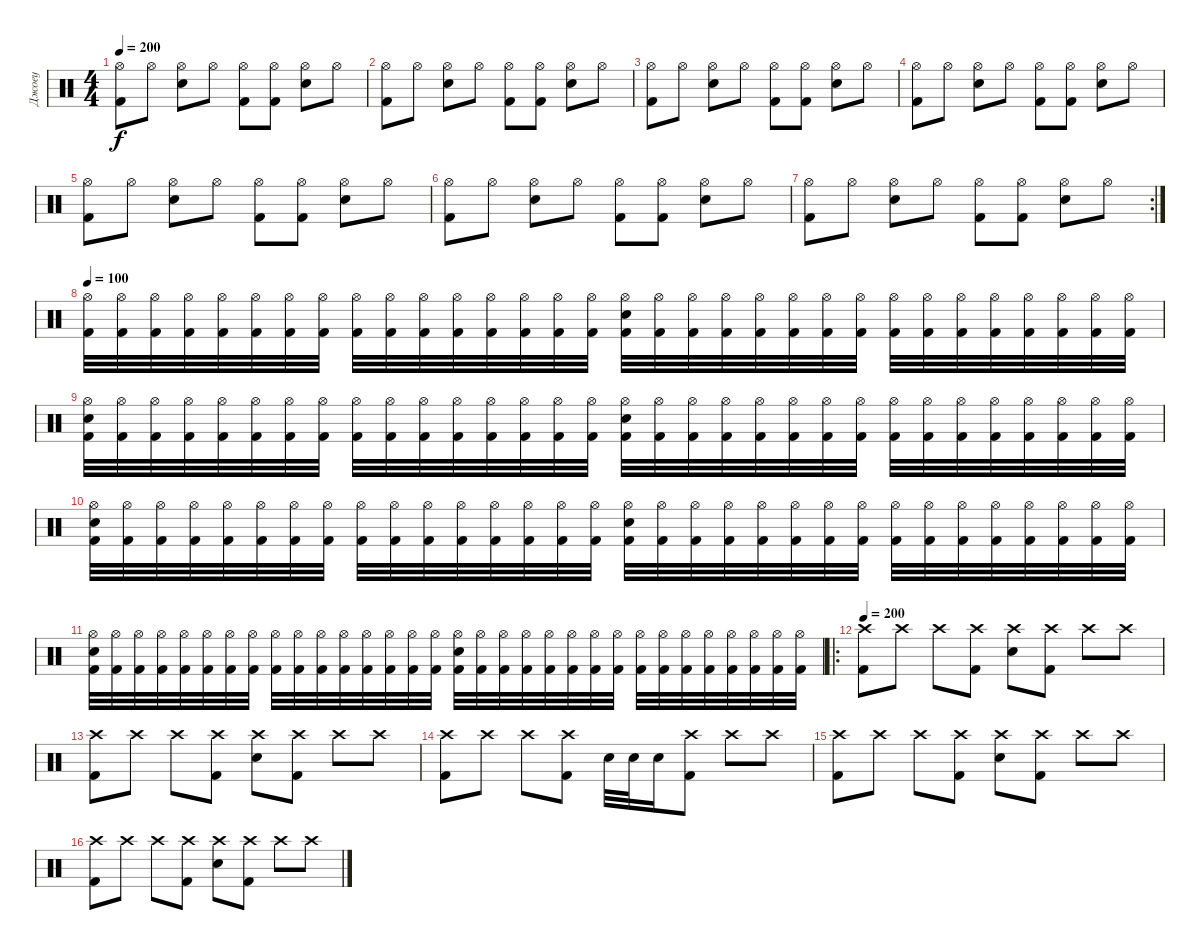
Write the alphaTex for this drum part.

\track ("Джоеу" "Джоеу") {instrument percussion}
\staff {score}
\articulation defaults
\ts (4 4)
\tempo 200
\clef neutral
\ks c
("Hi-Hat (open)" "Kick (hit) 2").8{dy f} "Hi-Hat (open)".8 ("Hi-Hat (open)" "Electric Snare (hit)").8 "Hi-Hat (open)".8 ("Hi-Hat (open)" "Kick (hit) 2").8 ("Hi-Hat (open)" "Kick (hit) 2").8 ("Hi-Hat (open)" "Electric Snare (hit)").8 "Hi-Hat (open)".8 |
("Hi-Hat (open)" "Kick (hit) 2").8 "Hi-Hat (open)".8 ("Hi-Hat (open)" "Electric Snare (hit)").8 "Hi-Hat (open)".8 ("Hi-Hat (open)" "Kick (hit) 2").8 ("Hi-Hat (open)" "Kick (hit) 2").8 ("Hi-Hat (open)" "Electric Snare (hit)").8 "Hi-Hat (open)".8 |
("Hi-Hat (open)" "Kick (hit) 2").8 "Hi-Hat (open)".8 ("Hi-Hat (open)" "Electric Snare (hit)").8 "Hi-Hat (open)".8 ("Hi-Hat (open)" "Kick (hit) 2").8 ("Hi-Hat (open)" "Kick (hit) 2").8 ("Hi-Hat (open)" "Electric Snare (hit)").8 "Hi-Hat (open)".8 |
("Hi-Hat (open)" "Kick (hit) 2").8 "Hi-Hat (open)".8 ("Hi-Hat (open)" "Electric Snare (hit)").8 "Hi-Hat (open)".8 ("Hi-Hat (open)" "Kick (hit) 2").8 ("Hi-Hat (open)" "Kick (hit) 2").8 ("Hi-Hat (open)" "Electric Snare (hit)").8 "Hi-Hat (open)".8 |
("Hi-Hat (open)" "Kick (hit) 2").8 "Hi-Hat (open)".8 ("Hi-Hat (open)" "Electric Snare (hit)").8 "Hi-Hat (open)".8 ("Hi-Hat (open)" "Kick (hit) 2").8 ("Hi-Hat (open)" "Kick (hit) 2").8 ("Hi-Hat (open)" "Electric Snare (hit)").8 "Hi-Hat (open)".8 |
("Hi-Hat (open)" "Kick (hit) 2").8 "Hi-Hat (open)".8 ("Hi-Hat (open)" "Electric Snare (hit)").8 "Hi-Hat (open)".8 ("Hi-Hat (open)" "Kick (hit) 2").8 ("Hi-Hat (open)" "Kick (hit) 2").8 ("Hi-Hat (open)" "Electric Snare (hit)").8 "Hi-Hat (open)".8 |
\rc 2
("Hi-Hat (open)" "Kick (hit) 2").8 "Hi-Hat (open)".8 ("Hi-Hat (open)" "Electric Snare (hit)").8 "Hi-Hat (open)".8 ("Hi-Hat (open)" "Kick (hit) 2").8 ("Hi-Hat (open)" "Kick (hit) 2").8 ("Hi-Hat (open)" "Electric Snare (hit)").8 "Hi-Hat (open)".8 |
\tempo 100
("Hi-Hat (open)" "Kick (hit) 2").32 ("Hi-Hat (open)" "Kick (hit) 2").32 ("Hi-Hat (open)" "Kick (hit) 2").32 ("Hi-Hat (open)" "Kick (hit) 2").32 ("Hi-Hat (open)" "Kick (hit) 2").32 ("Hi-Hat (open)" "Kick (hit) 2").32 ("Hi-Hat (open)" "Kick (hit) 2").32 ("Hi-Hat (open)" "Kick (hit) 2").32 ("Hi-Hat (open)" "Kick (hit) 2").32 ("Hi-Hat (open)" "Kick (hit) 2").32 ("Hi-Hat (open)" "Kick (hit) 2").32 ("Hi-Hat (open)" "Kick (hit) 2").32 ("Hi-Hat (open)" "Kick (hit) 2").32 ("Hi-Hat (open)" "Kick (hit) 2").32 ("Hi-Hat (open)" "Kick (hit) 2").32 ("Hi-Hat (open)" "Kick (hit) 2").32 ("Hi-Hat (open)" "Kick (hit) 2" "Electric Snare (hit)").32 ("Hi-Hat (open)" "Kick (hit) 2").32 ("Hi-Hat (open)" "Kick (hit) 2").32 ("Hi-Hat (open)" "Kick (hit) 2").32 ("Hi-Hat (open)" "Kick (hit) 2").32 ("Hi-Hat (open)" "Kick (hit) 2").32 ("Hi-Hat (open)" "Kick (hit) 2").32 ("Hi-Hat (open)" "Kick (hit) 2").32 ("Hi-Hat (open)" "Kick (hit) 2").32 ("Hi-Hat (open)" "Kick (hit) 2").32 ("Hi-Hat (open)" "Kick (hit) 2").32 ("Hi-Hat (open)" "Kick (hit) 2").32 ("Hi-Hat (open)" "Kick (hit) 2").32 ("Hi-Hat (open)" "Kick (hit) 2").32 ("Hi-Hat (open)" "Kick (hit) 2").32 ("Hi-Hat (open)" "Kick (hit) 2").32 |
("Hi-Hat (open)" "Kick (hit) 2" "Electric Snare (hit)").32 ("Hi-Hat (open)" "Kick (hit) 2").32 ("Hi-Hat (open)" "Kick (hit) 2").32 ("Hi-Hat (open)" "Kick (hit) 2").32 ("Hi-Hat (open)" "Kick (hit) 2").32 ("Hi-Hat (open)" "Kick (hit) 2").32 ("Hi-Hat (open)" "Kick (hit) 2").32 ("Hi-Hat (open)" "Kick (hit) 2").32 ("Hi-Hat (open)" "Kick (hit) 2").32 ("Hi-Hat (open)" "Kick (hit) 2").32 ("Hi-Hat (open)" "Kick (hit) 2").32 ("Hi-Hat (open)" "Kick (hit) 2").32 ("Hi-Hat (open)" "Kick (hit) 2").32 ("Hi-Hat (open)" "Kick (hit) 2").32 ("Hi-Hat (open)" "Kick (hit) 2").32 ("Hi-Hat (open)" "Kick (hit) 2").32 ("Hi-Hat (open)" "Kick (hit) 2" "Electric Snare (hit)").32 ("Hi-Hat (open)" "Kick (hit) 2").32 ("Hi-Hat (open)" "Kick (hit) 2").32 ("Hi-Hat (open)" "Kick (hit) 2").32 ("Hi-Hat (open)" "Kick (hit) 2").32 ("Hi-Hat (open)" "Kick (hit) 2").32 ("Hi-Hat (open)" "Kick (hit) 2").32 ("Hi-Hat (open)" "Kick (hit) 2").32 ("Hi-Hat (open)" "Kick (hit) 2").32 ("Hi-Hat (open)" "Kick (hit) 2").32 ("Hi-Hat (open)" "Kick (hit) 2").32 ("Hi-Hat (open)" "Kick (hit) 2").32 ("Hi-Hat (open)" "Kick (hit) 2").32 ("Hi-Hat (open)" "Kick (hit) 2").32 ("Hi-Hat (open)" "Kick (hit) 2").32 ("Hi-Hat (open)" "Kick (hit) 2").32 |
("Hi-Hat (open)" "Kick (hit) 2" "Electric Snare (hit)").32 ("Hi-Hat (open)" "Kick (hit) 2").32 ("Hi-Hat (open)" "Kick (hit) 2").32 ("Hi-Hat (open)" "Kick (hit) 2").32 ("Hi-Hat (open)" "Kick (hit) 2").32 ("Hi-Hat (open)" "Kick (hit) 2").32 ("Hi-Hat (open)" "Kick (hit) 2").32 ("Hi-Hat (open)" "Kick (hit) 2").32 ("Hi-Hat (open)" "Kick (hit) 2").32 ("Hi-Hat (open)" "Kick (hit) 2").32 ("Hi-Hat (open)" "Kick (hit) 2").32 ("Hi-Hat (open)" "Kick (hit) 2").32 ("Hi-Hat (open)" "Kick (hit) 2").32 ("Hi-Hat (open)" "Kick (hit) 2").32 ("Hi-Hat (open)" "Kick (hit) 2").32 ("Hi-Hat (open)" "Kick (hit) 2").32 ("Hi-Hat (open)" "Kick (hit) 2" "Electric Snare (hit)").32 ("Hi-Hat (open)" "Kick (hit) 2").32 ("Hi-Hat (open)" "Kick (hit) 2").32 ("Hi-Hat (open)" "Kick (hit) 2").32 ("Hi-Hat (open)" "Kick (hit) 2").32 ("Hi-Hat (open)" "Kick (hit) 2").32 ("Hi-Hat (open)" "Kick (hit) 2").32 ("Hi-Hat (open)" "Kick (hit) 2").32 ("Hi-Hat (open)" "Kick (hit) 2").32 ("Hi-Hat (open)" "Kick (hit) 2").32 ("Hi-Hat (open)" "Kick (hit) 2").32 ("Hi-Hat (open)" "Kick (hit) 2").32 ("Hi-Hat (open)" "Kick (hit) 2").32 ("Hi-Hat (open)" "Kick (hit) 2").32 ("Hi-Hat (open)" "Kick (hit) 2").32 ("Hi-Hat (open)" "Kick (hit) 2").32 |
("Hi-Hat (open)" "Kick (hit) 2" "Electric Snare (hit)").32 ("Hi-Hat (open)" "Kick (hit) 2").32 ("Hi-Hat (open)" "Kick (hit) 2").32 ("Hi-Hat (open)" "Kick (hit) 2").32 ("Hi-Hat (open)" "Kick (hit) 2").32 ("Hi-Hat (open)" "Kick (hit) 2").32 ("Hi-Hat (open)" "Kick (hit) 2").32 ("Hi-Hat (open)" "Kick (hit) 2").32 ("Hi-Hat (open)" "Kick (hit) 2").32 ("Hi-Hat (open)" "Kick (hit) 2").32 ("Hi-Hat (open)" "Kick (hit) 2").32 ("Hi-Hat (open)" "Kick (hit) 2").32 ("Hi-Hat (open)" "Kick (hit) 2").32 ("Hi-Hat (open)" "Kick (hit) 2").32 ("Hi-Hat (open)" "Kick (hit) 2").32 ("Hi-Hat (open)" "Kick (hit) 2").32 ("Hi-Hat (open)" "Kick (hit) 2" "Electric Snare (hit)").32 ("Hi-Hat (open)" "Kick (hit) 2").32 ("Hi-Hat (open)" "Kick (hit) 2").32 ("Hi-Hat (open)" "Kick (hit) 2").32 ("Hi-Hat (open)" "Kick (hit) 2").32 ("Hi-Hat (open)" "Kick (hit) 2").32 ("Hi-Hat (open)" "Kick (hit) 2").32 ("Hi-Hat (open)" "Kick (hit) 2").32 ("Hi-Hat (open)" "Kick (hit) 2").32 ("Hi-Hat (open)" "Kick (hit) 2").32 ("Hi-Hat (open)" "Kick (hit) 2").32 ("Hi-Hat (open)" "Kick (hit) 2").32 ("Hi-Hat (open)" "Kick (hit) 2").32 ("Hi-Hat (open)" "Kick (hit) 2").32 ("Hi-Hat (open)" "Kick (hit) 2").32 ("Hi-Hat (open)" "Kick (hit) 2").32 |
\ro
\tempo 200
("Kick (hit) 2" "Crash high (hit)").8 "Crash high (hit)".8 "Crash high (hit)".8 ("Kick (hit) 2" "Crash high (hit)").8 ("Electric Snare (hit)" "Crash high (hit)").8 ("Kick (hit) 2" "Crash high (hit)").8 "Crash high (hit)".8 "Crash high (hit)".8 |
("Kick (hit) 2" "Crash high (hit)").8 "Crash high (hit)".8 "Crash high (hit)".8 ("Kick (hit) 2" "Crash high (hit)").8 ("Electric Snare (hit)" "Crash high (hit)").8 ("Kick (hit) 2" "Crash high (hit)").8 "Crash high (hit)".8 "Crash high (hit)".8 |
("Kick (hit) 2" "Crash high (hit)").8 "Crash high (hit)".8 "Crash high (hit)".8 ("Kick (hit) 2" "Crash high (hit)").8 "Electric Snare (hit)".32 "Electric Snare (hit)".32 "Electric Snare (hit)".16 ("Kick (hit) 2" "Crash high (hit)").8 "Crash high (hit)".8 "Crash high (hit)".8 |
("Kick (hit) 2" "Crash high (hit)").8 "Crash high (hit)".8 "Crash high (hit)".8 ("Kick (hit) 2" "Crash high (hit)").8 ("Electric Snare (hit)" "Crash high (hit)").8 ("Kick (hit) 2" "Crash high (hit)").8 "Crash high (hit)".8 "Crash high (hit)".8 |
("Kick (hit) 2" "Crash high (hit)").8 "Crash high (hit)".8 "Crash high (hit)".8 ("Kick (hit) 2" "Crash high (hit)").8 ("Electric Snare (hit)" "Crash high (hit)").8 ("Kick (hit) 2" "Crash high (hit)").8 "Crash high (hit)".8 "Crash high (hit)".8
